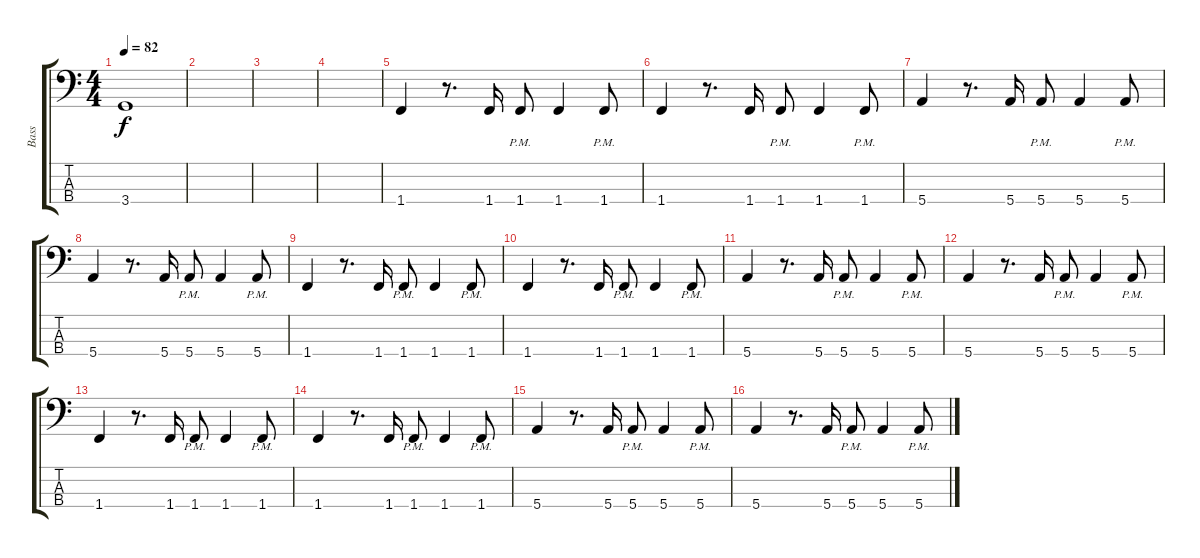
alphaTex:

\track ("Bass" "Bass") {instrument electricbassfinger}
\staff {score tabs}
\tuning (G2 D2 A1 E1) {hide}
\ts (4 4)
\tempo 82
\clef f4
\ks c
3.4.1{dy f} |
|
|
|
1.4.4 r.8{d} 1.4.16 1.4{pm}.8 1.4.4 1.4{pm}.8 |
1.4.4 r.8{d} 1.4.16 1.4{pm}.8 1.4.4 1.4{pm}.8 |
5.4.4 r.8{d} 5.4.16 5.4{pm}.8 5.4.4 5.4{pm}.8 |
5.4.4 r.8{d} 5.4.16 5.4{pm}.8 5.4.4 5.4{pm}.8 |
1.4.4 r.8{d} 1.4.16 1.4{pm}.8 1.4.4 1.4{pm}.8 |
1.4.4 r.8{d} 1.4.16 1.4{pm}.8 1.4.4 1.4{pm}.8 |
5.4.4 r.8{d} 5.4.16 5.4{pm}.8 5.4.4 5.4{pm}.8 |
5.4.4 r.8{d} 5.4.16 5.4{pm}.8 5.4.4 5.4{pm}.8 |
1.4.4 r.8{d} 1.4.16 1.4{pm}.8 1.4.4 1.4{pm}.8 |
1.4.4 r.8{d} 1.4.16 1.4{pm}.8 1.4.4 1.4{pm}.8 |
5.4.4 r.8{d} 5.4.16 5.4{pm}.8 5.4.4 5.4{pm}.8 |
5.4.4 r.8{d} 5.4.16 5.4{pm}.8 5.4.4 5.4{pm}.8
